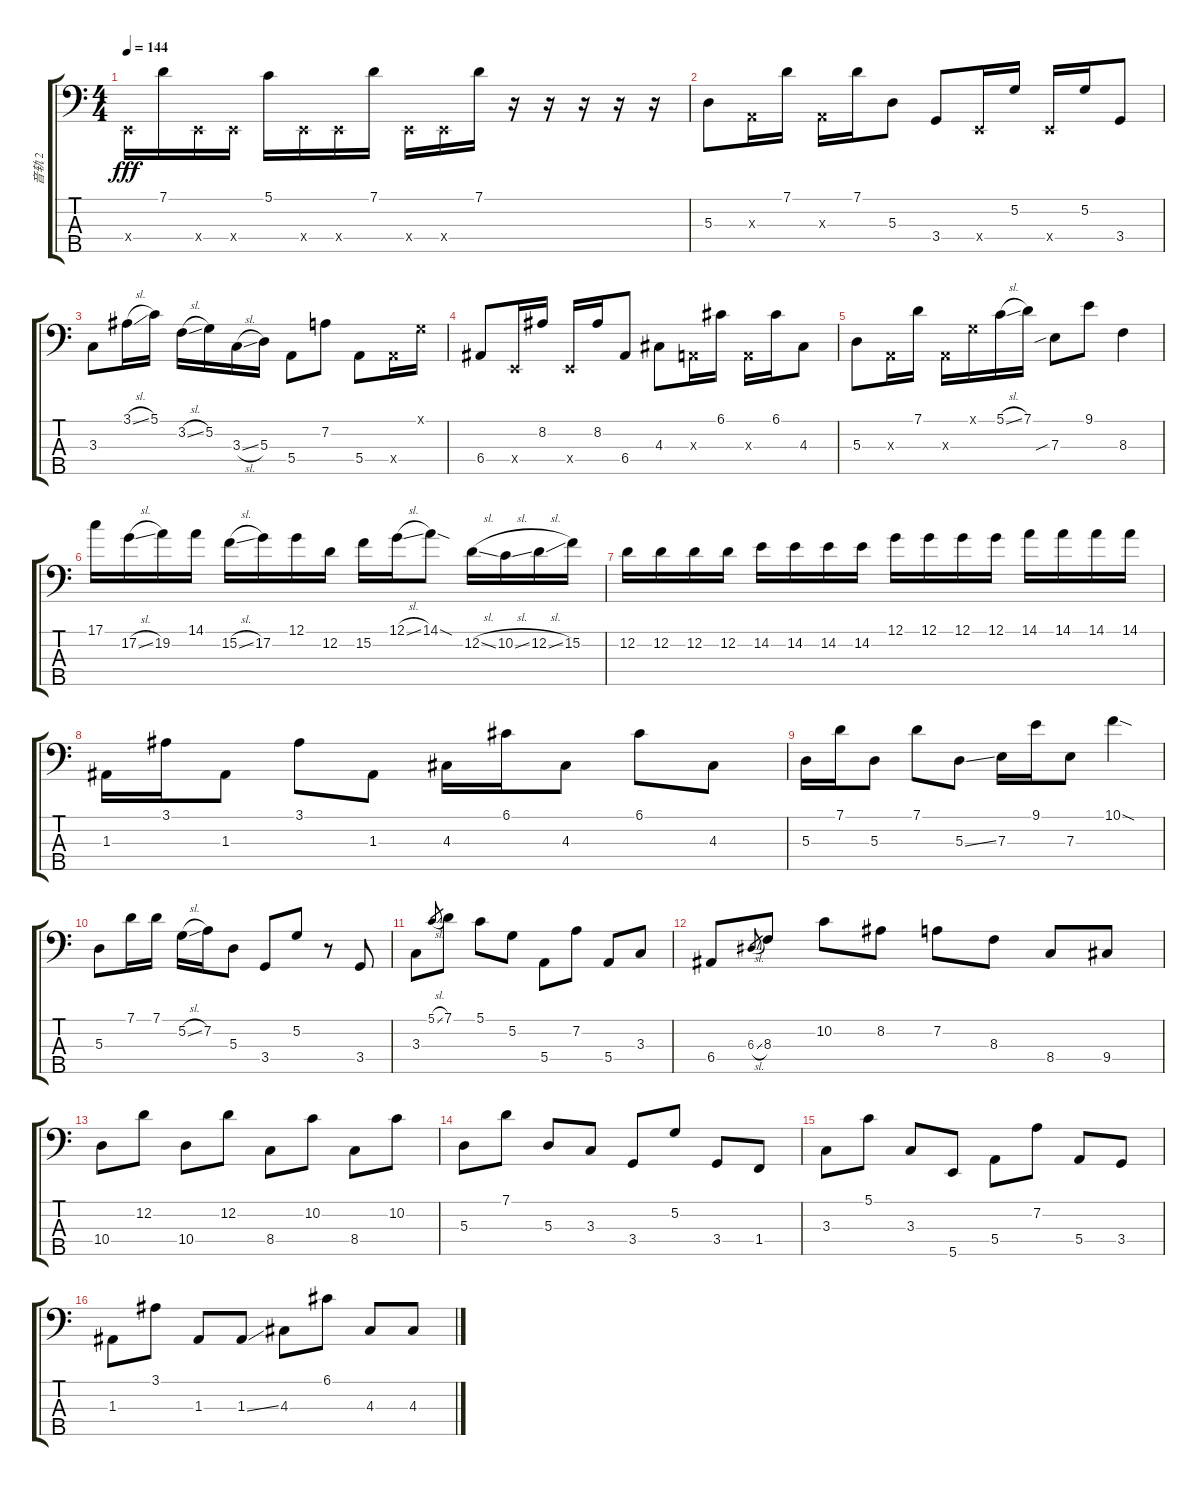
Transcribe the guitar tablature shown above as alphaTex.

\track ("音轨 2" "音轨 2") {instrument slapbass1}
\staff {score tabs}
\tuning (G2 D2 A1 E1 B0) {hide}
\ts (4 4)
\tempo 144
\clef f4
\ks c
0.4{x}.16{dy fff} 7.1.16 0.4{x}.16 0.4{x}.16 5.1.16 0.4{x}.16 0.4{x}.16 7.1.16 0.4{x}.16 0.4{x}.16 7.1.16 r.16 r.16 r.16 r.16 r.16 |
5.3.8 0.3{x}.16 7.1.16 0.3{x}.16 7.1.16 5.3.8 3.4.8 0.4{x}.16 5.2.16 0.4{x}.16 5.2.16 3.4.8 |
3.3.8 3.1{sl}.16 5.1.16 3.2{sl}.16 5.2.16 3.3{sl}.16 5.3.16 5.4.8 7.2.8 5.4.8 5.4{x}.16 0.1{x}.16 |
6.4.8 0.4{x}.16 8.2.16 0.4{x}.16 8.2.16 6.4.8 4.3.8 0.3{x}.16 6.1.16 0.3{x}.16 6.1.16 4.3.8 |
5.3.8 0.3{x}.16 7.1.16 0.3{x}.16 0.1{x}.16 5.1{sl}.16 7.1.16 7.3{sib}.8 9.1.8 8.3.4 |
17.1.16{instrument electricbassfinger} 17.2{sl}.16 19.2.16 14.1.16 15.2{sl}.16 17.2.16 12.1.16 12.2.16 15.2.16 12.1{sl}.16 14.1{sod}.8 12.2{sl}.16 10.2{sl}.16 12.2{sl}.16 15.2.16 |
12.2.16{instrument slapbass1} 12.2.16 12.2.16 12.2.16 14.2.16 14.2.16 14.2.16 14.2.16 12.1.16 12.1.16 12.1.16 12.1.16 14.1.16 14.1.16 14.1.16 14.1.16 |
1.3.16 3.1.16 1.3.8 3.1.8 1.3.8 4.3.16 6.1.16 4.3.8 6.1.8 4.3.8 |
5.3.16 7.1.16 5.3.8 7.1.8 5.3{ss}.8 7.3.16 9.1.16 7.3.8 10.1{sod}.4 |
5.3.8 7.1.16 7.1.16 5.2{sl}.16 7.2.16 5.3.8 3.4.8 5.2.8 r.8 3.4.8{instrument electricbassfinger} |
3.3.8 5.1{sl}.8{gr} 7.1.8 5.1.8 5.2.8 5.4.8 7.2.8 5.4.8 3.3.8 |
6.4.8 6.3{sl}.8{gr} 8.3.8 10.2.8 8.2.8 7.2.8 8.3.8 8.4.8 9.4.8 |
10.4.8 12.2.8 10.4.8 12.2.8 8.4.8 10.2.8 8.4.8 10.2.8 |
5.3.8{instrument slapbass1} 7.1.8 5.3.8 3.3.8 3.4.8 5.2.8 3.4.8 1.4.8 |
3.3.8 5.1.8 3.3.8 5.5.8 5.4.8 7.2.8 5.4.8 3.4.8 |
1.3.8 3.1.8 1.3.8 1.3{ss}.8 4.3.8 6.1.8 4.3.8 4.3{ss}.8
